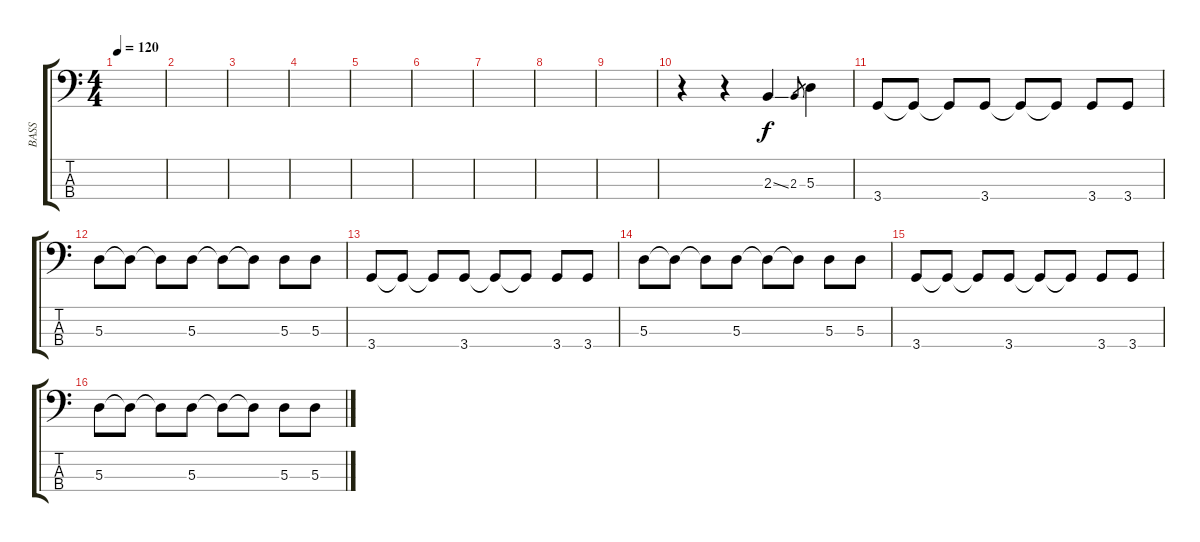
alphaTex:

\track ("BASS" "BASS") {instrument electricbassfinger}
\staff {score tabs}
\tuning (G2 D2 A1 E1) {hide}
\ts (4 4)
\tempo 120
\clef f4
\ks c
|
|
|
|
|
|
|
|
|
r.4 r.4 2.3{ss}.4 2.3.8{gr} 5.3.4 |
3.4.8 3.4{t}.8 3.4{t}.8 3.4.8 3.4{t}.8 3.4{t}.8 3.4.8 3.4.8 |
5.3.8 5.3{t}.8 5.3{t}.8 5.3.8 5.3{t}.8 5.3{t}.8 5.3.8 5.3.8 |
3.4.8 3.4{t}.8 3.4{t}.8 3.4.8 3.4{t}.8 3.4{t}.8 3.4.8 3.4.8 |
5.3.8 5.3{t}.8 5.3{t}.8 5.3.8 5.3{t}.8 5.3{t}.8 5.3.8 5.3.8 |
3.4.8 3.4{t}.8 3.4{t}.8 3.4.8 3.4{t}.8 3.4{t}.8 3.4.8 3.4.8 |
5.3.8 5.3{t}.8 5.3{t}.8 5.3.8 5.3{t}.8 5.3{t}.8 5.3.8 5.3.8
